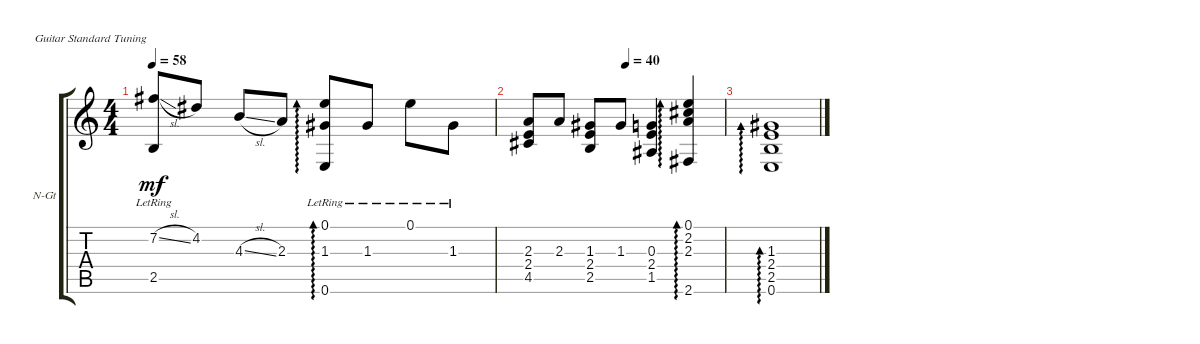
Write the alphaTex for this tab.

\defaultSystemsLayout 4
\bracketExtendMode groupsimilarinstruments
\firstSystemTrackNameOrientation horizontal
\otherSystemsTrackNameOrientation horizontal
\track ("Nylon Guitar" "N-Gt") {instrument acousticguitarnylon}
\staff {score tabs}
\tuning (E4 B3 G3 D3 A2 E2)
\ts (4 4)
\tempo 58
\clef g2
\ks c
(7.2{sl} 2.5{lr}).8{dy mf} 4.2.8 4.3{sl}.8 2.3.8 (0.1 1.3 0.6{lr}).8{ad 0} 1.3{lr}.8 0.1{lr}.8 1.3{lr}.8 |
\tempo (40 0.5)
(2.3 2.4 4.5).8 2.3.8 (1.3 2.4 2.5).8 1.3.8 (0.3 2.4 1.5).4 (0.1 2.2 2.3 2.6).4{ad 0} |
(0.6 2.5 2.4 1.3).1{ad 0}
